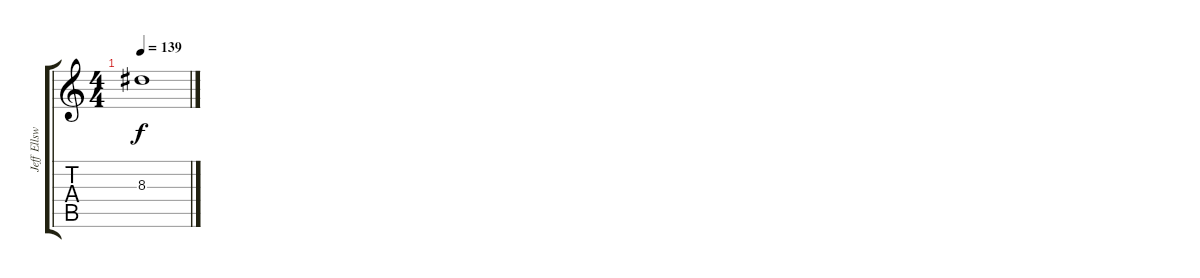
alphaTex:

\track ("Jeff Ellsworth" "Jeff Ellsw") {instrument overdrivenguitar}
\staff {score tabs}
\tuning (E4 B3 G3 D3 A2 E2) {hide}
\ts (4 4)
\tempo 139
\clef g2
\ks c
8.3.1{dy f}
